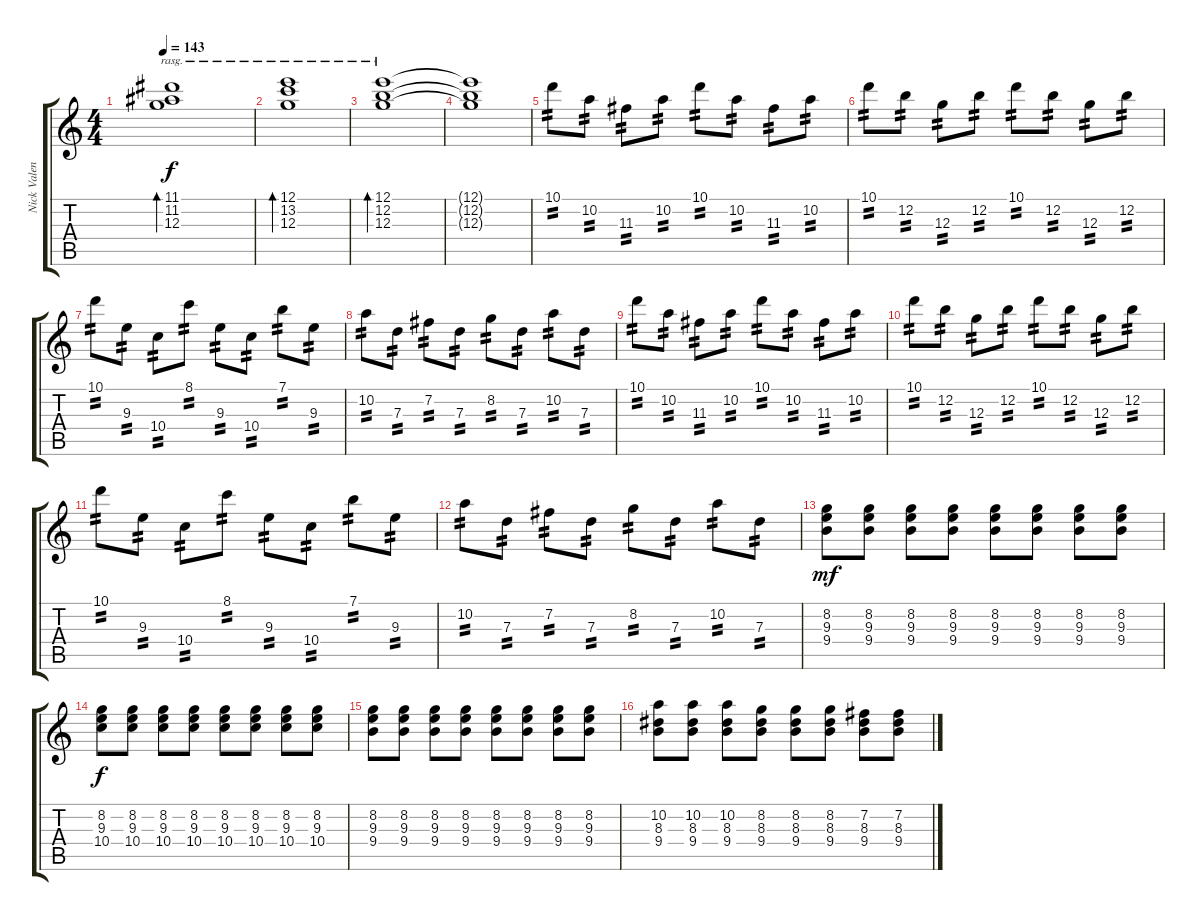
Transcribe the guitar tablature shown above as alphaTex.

\track ("Nick Valensi" "Nick Valen") {instrument overdrivenguitar}
\staff {score tabs}
\tuning (E4 B3 G3 D3 A2 E2) {hide}
\ts (4 4)
\tempo 143
\clef g2
\ks c
(11.1 11.2 12.3).1{bd 480 rasg ii dy f} |
(12.1 13.2 12.3).1{bd 480 rasg ii} |
(12.1 12.2 12.3).1{bd 480 rasg ii} |
(12.1{t} 12.2{t} 12.3{t}).1 |
10.1.8{tp 2} 10.2.8{tp 2} 11.3.8{tp 2} 10.2.8{tp 2} 10.1.8{tp 2} 10.2.8{tp 2} 11.3.8{tp 2} 10.2.8{tp 2} |
10.1.8{tp 2} 12.2.8{tp 2} 12.3.8{tp 2} 12.2.8{tp 2} 10.1.8{tp 2} 12.2.8{tp 2} 12.3.8{tp 2} 12.2.8{tp 2} |
10.1.8{tp 2} 9.3.8{tp 2} 10.4.8{tp 2} 8.1.8{tp 2} 9.3.8{tp 2} 10.4.8{tp 2} 7.1.8{tp 2} 9.3.8{tp 2} |
10.2.8{tp 2} 7.3.8{tp 2} 7.2.8{tp 2} 7.3.8{tp 2} 8.2.8{tp 2} 7.3.8{tp 2} 10.2.8{tp 2} 7.3.8{tp 2} |
10.1.8{tp 2} 10.2.8{tp 2} 11.3.8{tp 2} 10.2.8{tp 2} 10.1.8{tp 2} 10.2.8{tp 2} 11.3.8{tp 2} 10.2.8{tp 2} |
10.1.8{tp 2} 12.2.8{tp 2} 12.3.8{tp 2} 12.2.8{tp 2} 10.1.8{tp 2} 12.2.8{tp 2} 12.3.8{tp 2} 12.2.8{tp 2} |
10.1.8{tp 2} 9.3.8{tp 2} 10.4.8{tp 2} 8.1.8{tp 2} 9.3.8{tp 2} 10.4.8{tp 2} 7.1.8{tp 2} 9.3.8{tp 2} |
10.2.8{tp 2} 7.3.8{tp 2} 7.2.8{tp 2} 7.3.8{tp 2} 8.2.8{tp 2} 7.3.8{tp 2} 10.2.8{tp 2} 7.3.8{tp 2} |
(8.2 9.3 9.4).8{dy mf instrument overdrivenguitar} (8.2 9.3 9.4).8 (8.2 9.3 9.4).8 (8.2 9.3 9.4).8 (8.2 9.3 9.4).8 (8.2 9.3 9.4).8 (8.2 9.3 9.4).8 (8.2 9.3 9.4).8 |
(8.2 9.3 10.4).8{dy f} (8.2 9.3 10.4).8 (8.2 9.3 10.4).8 (8.2 9.3 10.4).8 (8.2 9.3 10.4).8 (8.2 9.3 10.4).8 (8.2 9.3 10.4).8 (8.2 9.3 10.4).8 |
(8.2 9.3 9.4).8 (8.2 9.3 9.4).8 (8.2 9.3 9.4).8 (8.2 9.3 9.4).8 (8.2 9.3 9.4).8 (8.2 9.3 9.4).8 (8.2 9.3 9.4).8 (8.2 9.3 9.4).8 |
(10.2 8.3 9.4).8 (10.2 8.3 9.4).8 (10.2 8.3 9.4).8 (8.2 8.3 9.4).8 (8.2 8.3 9.4).8 (8.2 8.3 9.4).8 (7.2 8.3 9.4).8 (7.2 8.3 9.4).8
